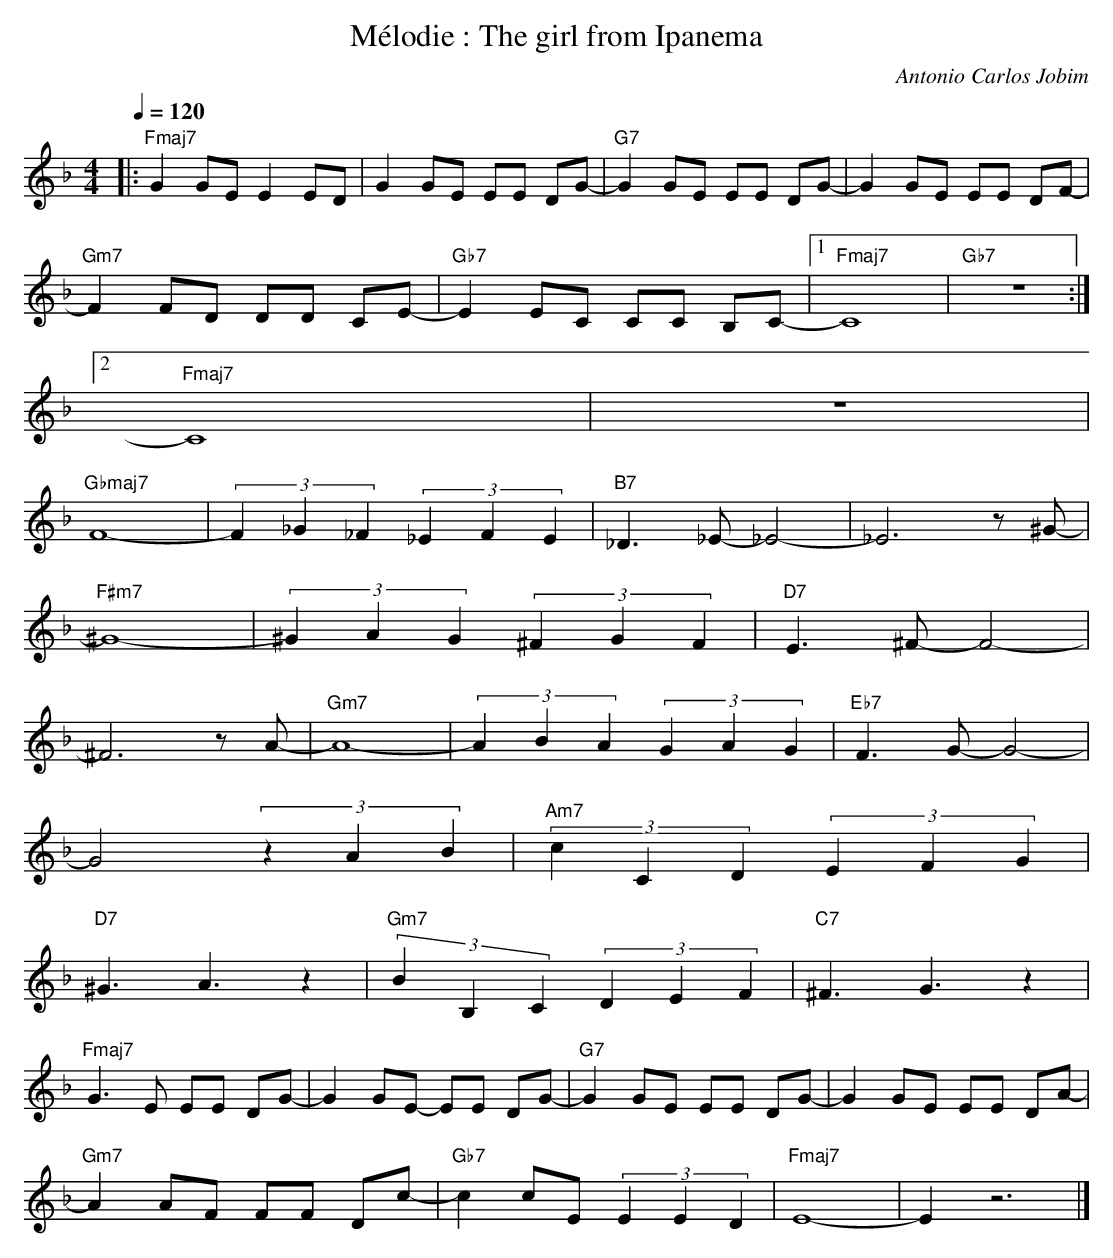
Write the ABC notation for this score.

X:1
T:Mélodie : The girl from Ipanema
C:Antonio Carlos Jobim
M:4/4
L:1/8
Q:1/4=120
K:F
|: "Fmaj7" G2 GE E2 ED | G2 GE EE DG- | "G7" G2 GE EE DG- | G2 GE EE DF- |
"Gm7" F2 FD DD CE- | "Gb7" E2 EC CC B,C- |1 "Fmaj7" C8 | "Gb7" z8 :|2
"Fmaj7" C8 | z8 |
"Gbmaj7" F8- | (3F2_G2_F2 (3_E2F2E2 | "B7" _D3 _E- _E4- | _E6 z ^G- |
"F#m7" ^G8- | (3^G2A2G2 (3^F2G2F2 | "D7" E3 ^F- F4- |
^F6 z A- | "Gm7" A8- | (3A2B2A2 (3G2A2G2 |"Eb7" F3 G- G4- |
G4 (3z2A2B2 | "Am7" (3c2C2D2 (3E2F2G2 |
"D7" ^G3 A3 z2 | "Gm7" (3B2B,2C2 (3D2E2F2 | "C7" ^F3 G3 z2 |
"Fmaj7" G3 E EE DG- |G2 GE- EE DG- | "G7" G2 GE EE DG- | G2 GE EE DA- |
"Gm7" A2 AF FF Dc- |"Gb7" c2 cE (3E2E2D2 | "Fmaj7" E8- | E2 z6  |]
